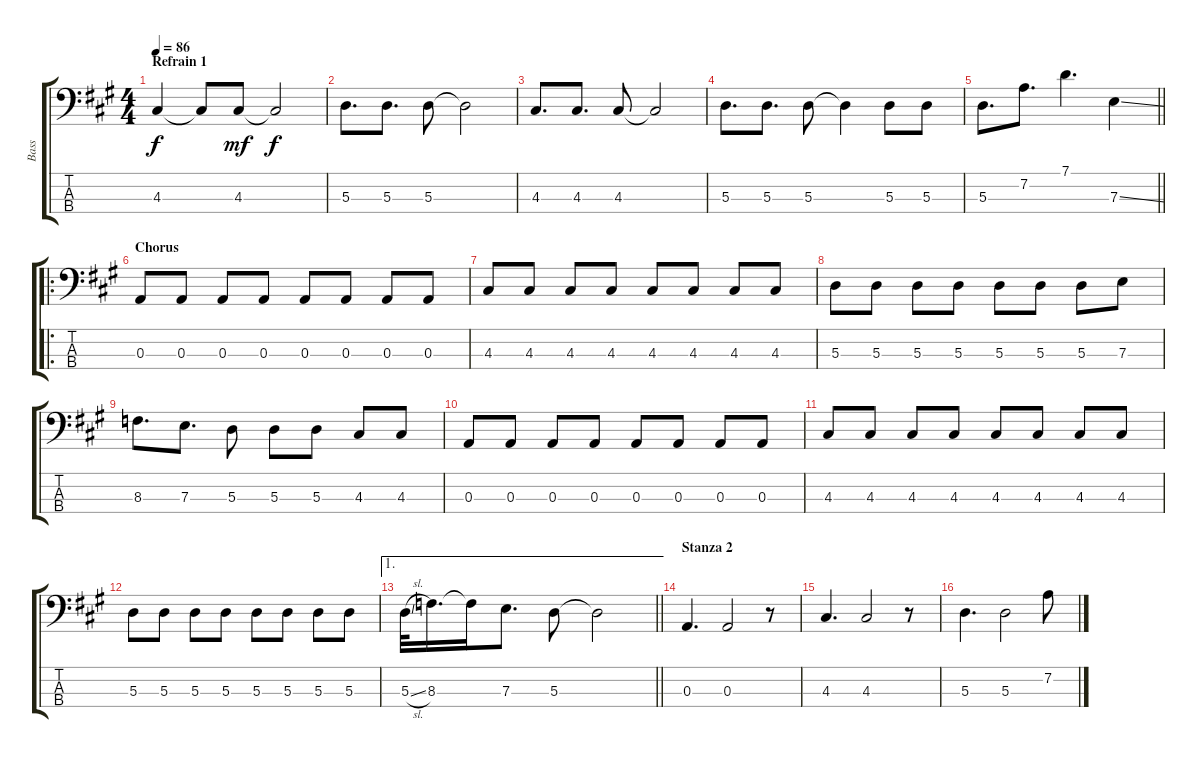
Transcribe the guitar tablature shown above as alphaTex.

\track ("Bass" "Bass") {instrument electricbassfinger}
\staff {score tabs}
\tuning (G2 D2 A1 E1) {hide}
\ts (4 4)
\section ("" "Refrain 1")
\tempo 86
\clef f4
\ks a
4.3.4{dy f} 4.3{t}.8 4.3.8{dy mf} 4.3{t}.2{dy f} |
5.3.8{d} 5.3.8{d} 5.3.8 5.3{t}.2 |
4.3.8{d} 4.3.8{d} 4.3.8 4.3{t}.2 |
5.3.8{d} 5.3.8{d} 5.3.8 5.3{t}.4 5.3.8 5.3.8 |
\barLineRight lightlight
5.3.8{d} 7.2.8{d} 7.1.4{d} 7.3{ss}.4 |
\ro
\section ("" "Chorus")
0.3.8 0.3.8 0.3.8 0.3.8 0.3.8 0.3.8 0.3.8 0.3.8 |
4.3.8 4.3.8 4.3.8 4.3.8 4.3.8 4.3.8 4.3.8 4.3.8 |
5.3.8 5.3.8 5.3.8 5.3.8 5.3.8 5.3.8 5.3.8 7.3.8 |
8.3.8{d} 7.3.8{d} 5.3.8 5.3.8 5.3.8 4.3.8 4.3.8 |
0.3.8 0.3.8 0.3.8 0.3.8 0.3.8 0.3.8 0.3.8 0.3.8 |
4.3.8 4.3.8 4.3.8 4.3.8 4.3.8 4.3.8 4.3.8 4.3.8 |
5.3.8 5.3.8 5.3.8 5.3.8 5.3.8 5.3.8 5.3.8 5.3.8 |
\ae 1
\barLineRight lightlight
5.3{sl}.32 8.3.16{d} 8.3{t}.16 7.3.8{d} 5.3.8 5.3{t}.2 |
\section ("" "Stanza 2")
0.3.4{d} 0.3.2 r.8 |
4.3.4{d} 4.3.2 r.8 |
5.3.4{d} 5.3.2 7.2.8
